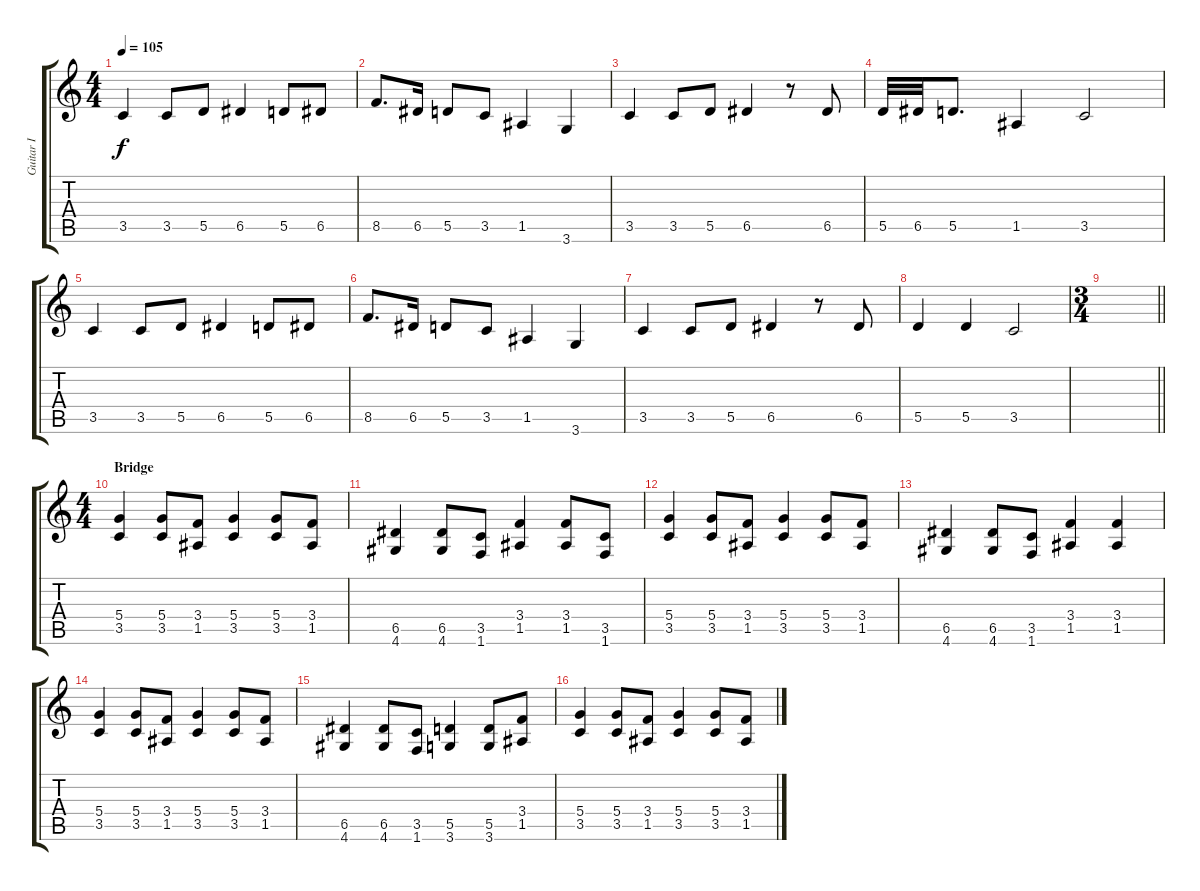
\track ("Guitar I" "Guitar I") {instrument acousticguitarsteel}
\staff {score tabs}
\tuning (E4 B3 G3 D3 A2 E2) {hide}
\ts (4 4)
\tempo 105
\clef g2
\ks c
3.5.4{dy f} 3.5.8 5.5.8 6.5.4 5.5.8 6.5.8 |
8.5.8{d} 6.5.16 5.5.8 3.5.8 1.5.4 3.6.4 |
3.5.4 3.5.8 5.5.8 6.5.4 r.8 6.5.8 |
5.5.32 6.5.32 5.5.8{d} 1.5.4 3.5.2 |
3.5.4 3.5.8 5.5.8 6.5.4 5.5.8 6.5.8 |
8.5.8{d} 6.5.16 5.5.8 3.5.8 1.5.4 3.6.4 |
3.5.4 3.5.8 5.5.8 6.5.4 r.8 6.5.8 |
5.5.4 5.5.4 3.5.2 |
\ts (3 4)
\barLineRight lightlight
|
\ts (4 4)
\section ("" "Bridge")
(5.4 3.5).4{instrument distortionguitar} (5.4 3.5).8 (3.4 1.5).8 (5.4 3.5).4 (5.4 3.5).8 (3.4 1.5).8 |
(6.5 4.6).4 (6.5 4.6).8 (3.5 1.6).8 (3.4 1.5).4 (3.4 1.5).8 (3.5 1.6).8 |
(5.4 3.5).4 (5.4 3.5).8 (3.4 1.5).8 (5.4 3.5).4 (5.4 3.5).8 (3.4 1.5).8 |
(6.5 4.6).4 (6.5 4.6).8 (3.5 1.6).8 (3.4 1.5).4 (3.4 1.5).4 |
(5.4 3.5).4 (5.4 3.5).8 (3.4 1.5).8 (5.4 3.5).4 (5.4 3.5).8 (3.4 1.5).8 |
(6.5 4.6).4 (6.5 4.6).8 (3.5 1.6).8 (5.5 3.6).4 (5.5 3.6).8 (3.4 1.5).8 |
(5.4 3.5).4 (5.4 3.5).8 (3.4 1.5).8 (5.4 3.5).4 (5.4 3.5).8 (3.4 1.5).8
